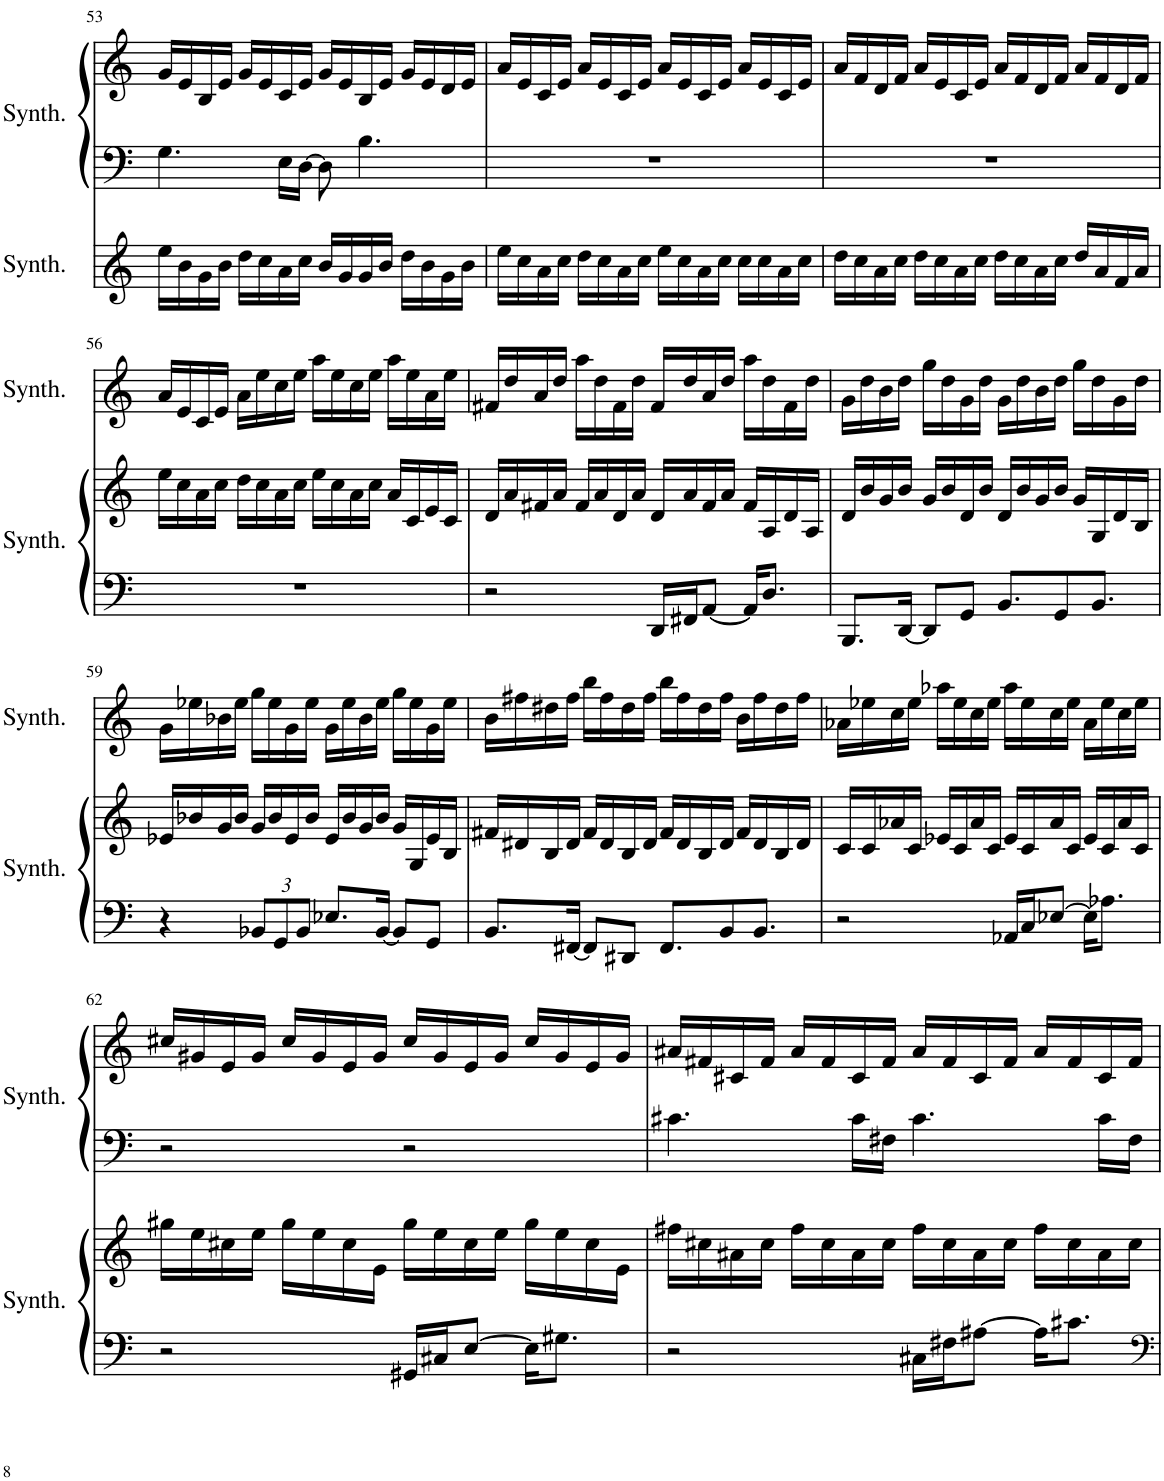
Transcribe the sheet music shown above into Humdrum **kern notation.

**kern	**kern	**kern	**kern
*part2	*part2	*part1	*part1
*staff4	*staff3	*staff2	*staff1
*I"Square Synthesizer	*	*I"Square Synthesizer	*
*I'Synth.	*	*I'Synth.	*
!!LO:PB:g=z
*clefF4	*clefG2	*clefF4	*clefG2
*k[]	*k[]	*k[]	*k[]
*M4/4	*M4/4	*M4/4	*M4/4
=53	=53	=53	=53
1r	16ee\LL	4.G\	16g/LL
.	16b\	.	16e/
.	16g\	.	16B/
.	16b\JJ	.	16e/JJ
.	16dd\LL	.	16g/LL
.	16cc\	.	16e/
.	16a\	16E\LL	16c/
.	16cc\JJ	[16D\JJ	16e/JJ
.	16b/LL	8D\]	16g/LL
.	16g/	.	16e/
.	16g/	4.B\	16B/
.	16b/JJ	.	16e/JJ
.	16dd\LL	.	16g/LL
.	16b\	.	16e/
.	16g\	.	16d/
.	16b\JJ	.	16e/JJ
=54	=54	=54	=54
1r	16ee\LL	1r	16a/LL
.	16cc\	.	16e/
.	16a\	.	16c/
.	16cc\JJ	.	16e/JJ
.	16dd\LL	.	16a/LL
.	16cc\	.	16e/
.	16a\	.	16c/
.	16cc\JJ	.	16e/JJ
.	16ee\LL	.	16a/LL
.	16cc\	.	16e/
.	16a\	.	16c/
.	16cc\JJ	.	16e/JJ
.	16cc\LL	.	16a/LL
.	16cc\	.	16e/
.	16a\	.	16c/
.	16cc\JJ	.	16e/JJ
=55	=55	=55	=55
1r	16dd\LL	1r	16a/LL
.	16cc\	.	16f/
.	16a\	.	16d/
.	16cc\JJ	.	16f/JJ
.	16dd\LL	.	16a/LL
.	16cc\	.	16e/
.	16a\	.	16c/
.	16cc\JJ	.	16e/JJ
.	16dd\LL	.	16a/LL
.	16cc\	.	16f/
.	16a\	.	16d/
.	16cc\JJ	.	16f/JJ
.	16dd/LL	.	16a/LL
.	16a/	.	16f/
.	16f/	.	16d/
.	16a/JJ	.	16f/JJ
!!LO:LB:g=z
=56	=56	=56	=56
*clefF4	*	*	*
1r	16ee\LL	1r	16a/LL
.	16cc\	.	16e/
.	16a\	.	16c/
.	16cc\JJ	.	16e/JJ
.	16dd\LL	.	16a\LL
.	16cc\	.	16ee\
.	16a\	.	16cc\
.	16cc\JJ	.	16ee\JJ
.	16ee\LL	.	16aa\LL
.	16cc\	.	16ee\
.	16a\	.	16cc\
.	16cc\JJ	.	16ee\JJ
.	16a/LL	.	16aa\LL
.	16c/	.	16ee\
.	16e/	.	16a\
.	16c/JJ	.	16ee\JJ
=57	=57	=57	=57
*	*	*clefF4	*
2r	16d/LL	1r	16f#X/LL
.	16a/	.	16dd/
.	16f#X/	.	16a/
.	16a/JJ	.	16dd/JJ
.	16f#/LL	.	16aa\LL
.	16a/	.	16dd\
.	16d/	.	16f#\
.	16a/JJ	.	16dd\JJ
16DD/LL	16d/LL	.	16f#/LL
16FF#X/J	16a/	.	16dd/
[8AA/J	16f#/	.	16a/
.	16a/JJ	.	16dd/JJ
16AA/KL]	16f#/LL	.	16aa\LL
8.D/J	16A/	.	16dd\
.	16d/	.	16f#\
.	16A/JJ	.	16dd\JJ
=58	=58	=58	=58
8.BBB/L	16d/LL	1r	16g\LL
.	16b/	.	16dd\
.	16g/	.	16b\
[16DD/Jk	16b/JJ	.	16dd\JJ
8DD/L]	16g/LL	.	16gg\LL
.	16b/	.	16dd\
8GG/J	16d/	.	16g\
.	16b/JJ	.	16dd\JJ
8.BB/L	16d/LL	.	16g\LL
.	16b/	.	16dd\
.	16g/	.	16b\
8GG/	16b/JJ	.	16dd\JJ
.	16g/LL	.	16gg\LL
8.BB/J	16G/	.	16dd\
.	16d/	.	16g\
.	16B/JJ	.	16dd\JJ
!!LO:LB:g=z
=59	=59	=59	=59
4r	16e-X/LL	1r	16g\LL
.	16b-X/	.	16ee-X\
.	16g/	.	16b-X\
.	16b-/JJ	.	16ee-\JJ
*Xbrackettup	*	*	*
12BB-X/L	16g/LL	.	16gg\LL
.	16b-/	.	16ee-\
12GG/	.	.	.
.	16e-/	.	16g\
12BB-/J	.	.	.
.	16b-/JJ	.	16ee-\JJ
8.E-X/L	16e-/LL	.	16g\LL
.	16b-/	.	16ee-\
.	16g/	.	16b-\
[16BB-/Jk	16b-/JJ	.	16ee-\JJ
8BB-/L]	16g/LL	.	16gg\LL
.	16G/	.	16ee-\
8GG/J	16e-/	.	16g\
.	16B/JJ	.	16ee-\JJ
=60	=60	=60	=60
8.BB/L	16f#X/LL	1r	16b\LL
.	16d#X/	.	16ff#X\
.	16B/	.	16dd#X\
[16FF#X/Jk	16d#/JJ	.	16ff#\JJ
8FF#/L]	16f#/LL	.	16bb\LL
.	16d#/	.	16ff#\
8DD#X/J	16B/	.	16dd#\
.	16d#/JJ	.	16ff#\JJ
8.FF#/L	16f#/LL	.	16bb\LL
.	16d#/	.	16ff#\
.	16B/	.	16dd#\
8BB/	16d#/JJ	.	16ff#\JJ
.	16f#/LL	.	16b\LL
8.BB/J	16d#/	.	16ff#\
.	16B/	.	16dd#\
.	16d#/JJ	.	16ff#\JJ
=61	=61	=61	=61
2r	16c/LL	1r	16a-X\LL
.	16c/	.	16ee-X\
.	16a-X/	.	16cc\
.	16c/JJ	.	16ee-\JJ
.	16e-X/LL	.	16aa-X\LL
.	16c/	.	16ee-\
.	16a-/	.	16cc\
.	16c/JJ	.	16ee-\JJ
16AA-X/LL	16e-/LL	.	16aa-\LL
16C/J	16c/	.	16ee-\
[8E-X/J	16a-/	.	16cc\
.	16c/JJ	.	16ee-\JJ
16E-\KL]	16e-/LL	.	16a-\LL
8.A-X\J	16c/	.	16ee-\
.	16a-/	.	16cc\
.	16c/JJ	.	16ee-\JJ
!!LO:LB:g=z
=62	=62	=62	=62
2r	16gg#X\LL	2r	16cc#X/LL
.	16ee\	.	16g#X/
.	16cc#X\	.	16e/
.	16ee\JJ	.	16g#/JJ
.	16gg#\LL	.	16cc#/LL
.	16ee\	.	16g#/
.	16cc#\	.	16e/
.	16e\JJ	.	16g#/JJ
16GG#X/LL	16gg#\LL	2r	16cc#/LL
16C#X/J	16ee\	.	16g#/
[8E/J	16cc#\	.	16e/
.	16ee\JJ	.	16g#/JJ
16E\KL]	16gg#\LL	.	16cc#/LL
8.G#X\J	16ee\	.	16g#/
.	16cc#\	.	16e/
.	16e\JJ	.	16g#/JJ
=63	=63	=63	=63
2r	16ff#X\LL	4.c#X\	16a#X/LL
.	16cc#X\	.	16f#X/
.	16a#X\	.	16c#X/
.	16cc#\JJ	.	16f#/JJ
.	16ff#\LL	.	16a#/LL
.	16cc#\	.	16f#/
.	16a#\	16c#\LL	16c#/
.	16cc#\JJ	16F#X\JJ	16f#/JJ
16C#X\LL	16ff#\LL	4.c#\	16a#/LL
16F#X\J	16cc#\	.	16f#/
[8A#X\J	16a#\	.	16c#/
.	16cc#\JJ	.	16f#/JJ
16A#\KL]	16ff#\LL	.	16a#/LL
8.c#X\J	16cc#\	.	16f#/
.	16a#\	16c#\LL	16c#/
.	16cc#\JJ	16F#\JJ	16f#/JJ
=	=	=	=
*-	*-	*-	*-
